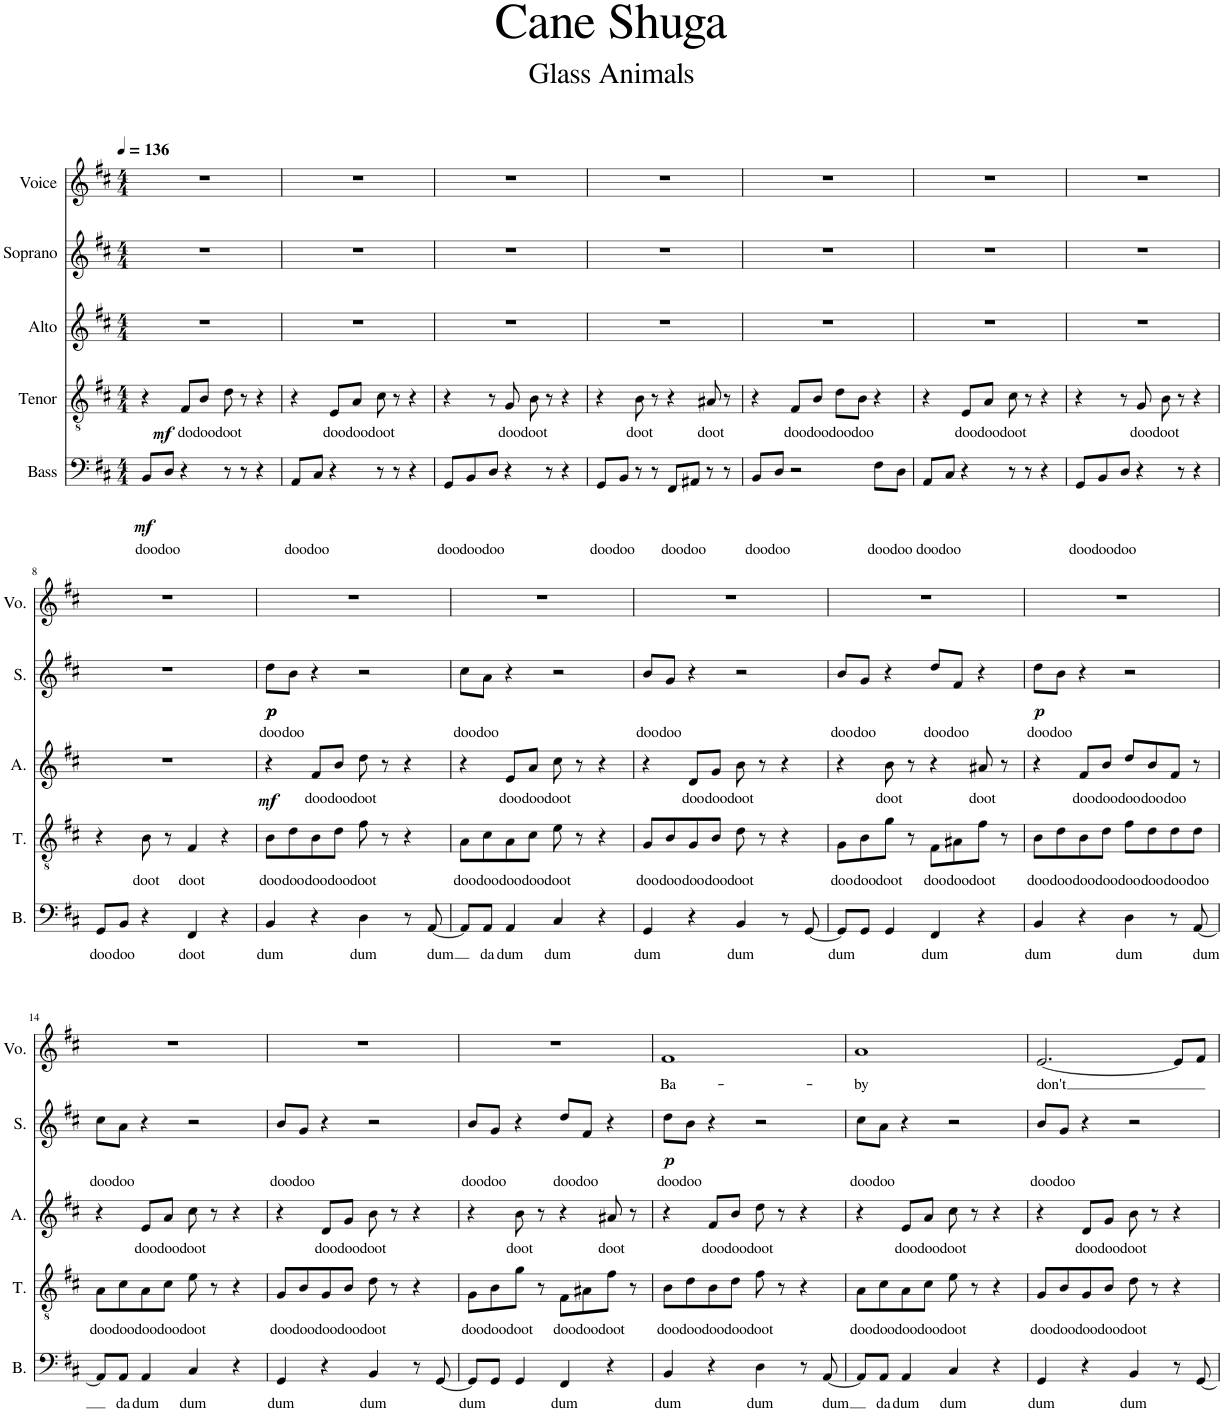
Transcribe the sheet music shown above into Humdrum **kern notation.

**kern	**text	**dynam	**kern	**text	**dynam	**kern	**text	**dynam	**kern	**text	**dynam	**kern	**text
*part5	*part5	*part5	*part4	*part4	*part4	*part3	*part3	*part3	*part2	*part2	*part2	*part1	*part1
*staff5	*staff5	*staff5	*staff4	*staff4	*staff4	*staff3	*staff3	*staff3	*staff2	*staff2	*staff2	*staff1	*staff1
*I"Bass	*	*	*I"Tenor	*	*	*I"Alto	*	*	*I"Soprano	*	*	*I"Voice	*
*I'B.	*	*	*I'T.	*	*	*I'A.	*	*	*I'S.	*	*	*I'Vo.	*
*clefF4	*	*	*clefGv2	*	*	*clefG2	*	*	*clefG2	*	*	*clefG2	*
*k[f#c#]	*	*	*k[f#c#]	*	*	*k[f#c#]	*	*	*k[f#c#]	*	*	*k[f#c#]	*
*M4/4	*	*	*M4/4	*	*	*M4/4	*	*	*M4/4	*	*	*M4/4	*
*MM136	*	*	*MM136	*	*	*MM136	*	*	*MM136	*	*	*MM136	*
=1	=1	=1	=1	=1	=1	=1	=1	=1	=1	=1	=1	=1	=1
!	!LO:LY:b	!LO:DY:b	!	!	!LO:DY:b	!	!	!	!	!	!	!	!
8BB/L	doo	mf	4r	.	mf	1r	.	.	1r	.	.	1r	.
!	!LO:LY:b	!	!	!	!	!	!	!	!	!	!	!	!
8D/J	doo	.	.	.	.	.	.	.	.	.	.	.	.
!	!	!	!	!LO:LY:b	!	!	!	!	!	!	!	!	!
4r	.	.	8F#/L	do	.	.	.	.	.	.	.	.	.
!	!	!	!	!LO:LY:b	!	!	!	!	!	!	!	!	!
.	.	.	8B/J	doo	.	.	.	.	.	.	.	.	.
!	!	!	!	!LO:LY:b	!	!	!	!	!	!	!	!	!
8r	.	.	8d\	doot	.	.	.	.	.	.	.	.	.
8r	.	.	8r	.	.	.	.	.	.	.	.	.	.
4r	.	.	4r	.	.	.	.	.	.	.	.	.	.
=2	=2	=2	=2	=2	=2	=2	=2	=2	=2	=2	=2	=2	=2
!	!LO:LY:b	!	!	!	!	!	!	!	!	!	!	!	!
8AA/L	doo	.	4r	.	.	1r	.	.	1r	.	.	1r	.
!	!LO:LY:b	!	!	!	!	!	!	!	!	!	!	!	!
8C#/J	doo	.	.	.	.	.	.	.	.	.	.	.	.
!	!	!	!	!LO:LY:b	!	!	!	!	!	!	!	!	!
4r	.	.	8E/L	doo	.	.	.	.	.	.	.	.	.
!	!	!	!	!LO:LY:b	!	!	!	!	!	!	!	!	!
.	.	.	8A/J	doo	.	.	.	.	.	.	.	.	.
!	!	!	!	!LO:LY:b	!	!	!	!	!	!	!	!	!
8r	.	.	8c#\	doot	.	.	.	.	.	.	.	.	.
8r	.	.	8r	.	.	.	.	.	.	.	.	.	.
4r	.	.	4r	.	.	.	.	.	.	.	.	.	.
=3	=3	=3	=3	=3	=3	=3	=3	=3	=3	=3	=3	=3	=3
!	!LO:LY:b	!	!	!	!	!	!	!	!	!	!	!	!
8GG/L	doo	.	4r	.	.	1r	.	.	1r	.	.	1r	.
!	!LO:LY:b	!	!	!	!	!	!	!	!	!	!	!	!
8BB/	doo	.	.	.	.	.	.	.	.	.	.	.	.
!	!LO:LY:b	!	!	!	!	!	!	!	!	!	!	!	!
8D/J	doo	.	8r	.	.	.	.	.	.	.	.	.	.
!	!	!	!	!LO:LY:b	!	!	!	!	!	!	!	!	!
4r	.	.	8G/	doo	.	.	.	.	.	.	.	.	.
!	!	!	!	!LO:LY:b	!	!	!	!	!	!	!	!	!
.	.	.	8B\	doot	.	.	.	.	.	.	.	.	.
8r	.	.	8r	.	.	.	.	.	.	.	.	.	.
4r	.	.	4r	.	.	.	.	.	.	.	.	.	.
=4	=4	=4	=4	=4	=4	=4	=4	=4	=4	=4	=4	=4	=4
!	!LO:LY:b	!	!	!	!	!	!	!	!	!	!	!	!
8GG/L	doo	.	4r	.	.	1r	.	.	1r	.	.	1r	.
!	!LO:LY:b	!	!	!	!	!	!	!	!	!	!	!	!
8BB/J	doo	.	.	.	.	.	.	.	.	.	.	.	.
!	!	!	!	!LO:LY:b	!	!	!	!	!	!	!	!	!
8r	.	.	8B\	doot	.	.	.	.	.	.	.	.	.
8r	.	.	8r	.	.	.	.	.	.	.	.	.	.
!	!LO:LY:b	!	!	!	!	!	!	!	!	!	!	!	!
8FF#/L	doo	.	4r	.	.	.	.	.	.	.	.	.	.
!	!LO:LY:b	!	!	!	!	!	!	!	!	!	!	!	!
8AA#X/J	doo	.	.	.	.	.	.	.	.	.	.	.	.
!	!	!	!	!LO:LY:b	!	!	!	!	!	!	!	!	!
8r	.	.	8A#X/	doot	.	.	.	.	.	.	.	.	.
8r	.	.	8r	.	.	.	.	.	.	.	.	.	.
=5	=5	=5	=5	=5	=5	=5	=5	=5	=5	=5	=5	=5	=5
!	!LO:LY:b	!	!	!	!	!	!	!	!	!	!	!	!
8BB/L	doo	.	4r	.	.	1r	.	.	1r	.	.	1r	.
!	!LO:LY:b	!	!	!	!	!	!	!	!	!	!	!	!
8D/J	doo	.	.	.	.	.	.	.	.	.	.	.	.
!	!	!	!	!LO:LY:b	!	!	!	!	!	!	!	!	!
2r	.	.	8F#/L	doo	.	.	.	.	.	.	.	.	.
!	!	!	!	!LO:LY:b	!	!	!	!	!	!	!	!	!
.	.	.	8B/J	doo	.	.	.	.	.	.	.	.	.
!	!	!	!	!LO:LY:b	!	!	!	!	!	!	!	!	!
.	.	.	8d\L	doo	.	.	.	.	.	.	.	.	.
!	!	!	!	!LO:LY:b	!	!	!	!	!	!	!	!	!
.	.	.	8B\J	doo	.	.	.	.	.	.	.	.	.
!	!LO:LY:b	!	!	!	!	!	!	!	!	!	!	!	!
8F#\L	doo	.	4r	.	.	.	.	.	.	.	.	.	.
!	!LO:LY:b	!	!	!	!	!	!	!	!	!	!	!	!
8D\J	doo	.	.	.	.	.	.	.	.	.	.	.	.
=6	=6	=6	=6	=6	=6	=6	=6	=6	=6	=6	=6	=6	=6
!	!LO:LY:b	!	!	!	!	!	!	!	!	!	!	!	!
8AA/L	doo	.	4r	.	.	1r	.	.	1r	.	.	1r	.
!	!LO:LY:b	!	!	!	!	!	!	!	!	!	!	!	!
8C#/J	doo	.	.	.	.	.	.	.	.	.	.	.	.
!	!	!	!	!LO:LY:b	!	!	!	!	!	!	!	!	!
4r	.	.	8E/L	doo	.	.	.	.	.	.	.	.	.
!	!	!	!	!LO:LY:b	!	!	!	!	!	!	!	!	!
.	.	.	8A/J	doo	.	.	.	.	.	.	.	.	.
!	!	!	!	!LO:LY:b	!	!	!	!	!	!	!	!	!
8r	.	.	8c#\	doot	.	.	.	.	.	.	.	.	.
8r	.	.	8r	.	.	.	.	.	.	.	.	.	.
4r	.	.	4r	.	.	.	.	.	.	.	.	.	.
=7	=7	=7	=7	=7	=7	=7	=7	=7	=7	=7	=7	=7	=7
!	!LO:LY:b	!	!	!	!	!	!	!	!	!	!	!	!
8GG/L	doo	.	4r	.	.	1r	.	.	1r	.	.	1r	.
!	!LO:LY:b	!	!	!	!	!	!	!	!	!	!	!	!
8BB/	doo	.	.	.	.	.	.	.	.	.	.	.	.
!	!LO:LY:b	!	!	!	!	!	!	!	!	!	!	!	!
8D/J	doo	.	8r	.	.	.	.	.	.	.	.	.	.
!	!	!	!	!LO:LY:b	!	!	!	!	!	!	!	!	!
4r	.	.	8G/	doo	.	.	.	.	.	.	.	.	.
!	!	!	!	!LO:LY:b	!	!	!	!	!	!	!	!	!
.	.	.	8B\	doot	.	.	.	.	.	.	.	.	.
8r	.	.	8r	.	.	.	.	.	.	.	.	.	.
4r	.	.	4r	.	.	.	.	.	.	.	.	.	.
!!LO:LB:g=z
=8	=8	=8	=8	=8	=8	=8	=8	=8	=8	=8	=8	=8	=8
!	!LO:LY:b	!	!	!	!	!	!	!	!	!	!	!	!
8GG/L	doo	.	4r	.	.	1r	.	.	1r	.	.	1r	.
!	!LO:LY:b	!	!	!	!	!	!	!	!	!	!	!	!
8BB/J	doo	.	.	.	.	.	.	.	.	.	.	.	.
!	!	!	!	!LO:LY:b	!	!	!	!	!	!	!	!	!
4r	.	.	8B\	doot	.	.	.	.	.	.	.	.	.
.	.	.	8r	.	.	.	.	.	.	.	.	.	.
!	!LO:LY:b	!	!	!LO:LY:b	!	!	!	!	!	!	!	!	!
4FF#/	doot	.	4F#/	doot	.	.	.	.	.	.	.	.	.
4r	.	.	4r	.	.	.	.	.	.	.	.	.	.
=9	=9	=9	=9	=9	=9	=9	=9	=9	=9	=9	=9	=9	=9
!	!LO:LY:b	!	!	!LO:LY:b	!	!	!	!LO:DY:b	!	!LO:LY:b	!LO:DY:b	!	!
!	!	!	!	!	!	!	!	!	!	!	!LO:DY:n=1:b	!	!
4BB/	dum	.	8B\L	doo	.	4r	.	mf	8dd\L	doo	p p	1r	.
!	!	!	!	!LO:LY:b	!	!	!	!	!	!LO:LY:b	!	!	!
.	.	.	8d\	doo	.	.	.	.	8b\J	doo	.	.	.
!	!	!	!	!LO:LY:b	!	!	!LO:LY:b	!	!	!	!	!	!
4r	.	.	8B\	doo	.	8f#/L	doo	.	4r	.	.	.	.
!	!	!	!	!LO:LY:b	!	!	!LO:LY:b	!	!	!	!	!	!
.	.	.	8d\J	doo	.	8b/J	doo	.	.	.	.	.	.
!	!LO:LY:b	!	!	!LO:LY:b	!	!	!LO:LY:b	!	!	!	!	!	!
4D\	dum	.	8f#\	doot	.	8dd\	doot	.	2r	.	.	.	.
.	.	.	8r	.	.	8r	.	.	.	.	.	.	.
8r	.	.	4r	.	.	4r	.	.	.	.	.	.	.
!	!LO:LY:b	!	!	!	!	!	!	!	!	!	!	!	!
[8AA/	dum	.	.	.	.	.	.	.	.	.	.	.	.
=10	=10	=10	=10	=10	=10	=10	=10	=10	=10	=10	=10	=10	=10
!	!	!	!	!LO:LY:b	!	!	!	!	!	!LO:LY:b	!	!	!
8AA/L]	.	.	8A\L	doo	.	4r	.	.	8cc#\L	doo	.	1r	.
!	!LO:LY:b	!	!	!LO:LY:b	!	!	!	!	!	!LO:LY:b	!	!	!
8AA/J	da	.	8c#\	doo	.	.	.	.	8a\J	doo	.	.	.
!	!LO:LY:b	!	!	!LO:LY:b	!	!	!LO:LY:b	!	!	!	!	!	!
4AA/	dum	.	8A\	doo	.	8e/L	doo	.	4r	.	.	.	.
!	!	!	!	!LO:LY:b	!	!	!LO:LY:b	!	!	!	!	!	!
.	.	.	8c#\J	doo	.	8a/J	doo	.	.	.	.	.	.
!	!LO:LY:b	!	!	!LO:LY:b	!	!	!LO:LY:b	!	!	!	!	!	!
4C#/	dum	.	8e\	doot	.	8cc#\	doot	.	2r	.	.	.	.
.	.	.	8r	.	.	8r	.	.	.	.	.	.	.
4r	.	.	4r	.	.	4r	.	.	.	.	.	.	.
=11	=11	=11	=11	=11	=11	=11	=11	=11	=11	=11	=11	=11	=11
!	!LO:LY:b	!	!	!LO:LY:b	!	!	!	!	!	!LO:LY:b	!	!	!
4GG/	dum	.	8G/L	doo	.	4r	.	.	8b/L	doo	.	1r	.
!	!	!	!	!LO:LY:b	!	!	!	!	!	!LO:LY:b	!	!	!
.	.	.	8B/	doo	.	.	.	.	8g/J	doo	.	.	.
!	!	!	!	!LO:LY:b	!	!	!LO:LY:b	!	!	!	!	!	!
4r	.	.	8G/	doo	.	8d/L	doo	.	4r	.	.	.	.
!	!	!	!	!LO:LY:b	!	!	!LO:LY:b	!	!	!	!	!	!
.	.	.	8B/J	doo	.	8g/J	doo	.	.	.	.	.	.
!	!LO:LY:b	!	!	!LO:LY:b	!	!	!LO:LY:b	!	!	!	!	!	!
4BB/	dum	.	8d\	doot	.	8b\	doot	.	2r	.	.	.	.
.	.	.	8r	.	.	8r	.	.	.	.	.	.	.
8r	.	.	4r	.	.	4r	.	.	.	.	.	.	.
[8GG/	.	.	.	.	.	.	.	.	.	.	.	.	.
=12	=12	=12	=12	=12	=12	=12	=12	=12	=12	=12	=12	=12	=12
!	!LO:LY:b	!	!	!LO:LY:b	!	!	!	!	!	!LO:LY:b	!	!	!
8GG/L]	dum	.	8G\L	doo	.	4r	.	.	8b/L	doo	.	1r	.
!	!	!	!	!LO:LY:b	!	!	!	!	!	!LO:LY:b	!	!	!
8GG/J	.	.	8B\	doo	.	.	.	.	8g/J	doo	.	.	.
!	!	!	!	!LO:LY:b	!	!	!LO:LY:b	!	!	!	!	!	!
4GG/	.	.	8g\J	doot	.	8b\	doot	.	4r	.	.	.	.
.	.	.	8r	.	.	8r	.	.	.	.	.	.	.
!	!LO:LY:b	!	!	!LO:LY:b	!	!	!	!	!	!LO:LY:b	!	!	!
4FF#/	dum	.	8F#\L	doo	.	4r	.	.	8dd/L	doo	.	.	.
!	!	!	!	!LO:LY:b	!	!	!	!	!	!LO:LY:b	!	!	!
.	.	.	8A#X\	doo	.	.	.	.	8f#/J	doo	.	.	.
!	!	!	!	!LO:LY:b	!	!	!LO:LY:b	!	!	!	!	!	!
4r	.	.	8f#\J	doot	.	8a#X/	doot	.	4r	.	.	.	.
.	.	.	8r	.	.	8r	.	.	.	.	.	.	.
=13	=13	=13	=13	=13	=13	=13	=13	=13	=13	=13	=13	=13	=13
!	!LO:LY:b	!	!	!LO:LY:b	!	!	!	!	!	!LO:LY:b	!LO:DY:b	!	!
4BB/	dum	.	8B\L	doo	.	4r	.	.	8dd\L	doo	p	1r	.
!	!	!	!	!LO:LY:b	!	!	!	!	!	!LO:LY:b	!	!	!
.	.	.	8d\	doo	.	.	.	.	8b\J	doo	.	.	.
!	!	!	!	!LO:LY:b	!	!	!LO:LY:b	!	!	!	!	!	!
4r	.	.	8B\	doo	.	8f#/L	doo	.	4r	.	.	.	.
!	!	!	!	!LO:LY:b	!	!	!LO:LY:b	!	!	!	!	!	!
.	.	.	8d\J	doo	.	8b/J	doo	.	.	.	.	.	.
!	!LO:LY:b	!	!	!LO:LY:b	!	!	!LO:LY:b	!	!	!	!	!	!
4D\	dum	.	8f#\L	doo	.	8dd/L	doo	.	2r	.	.	.	.
!	!	!	!	!LO:LY:b	!	!	!LO:LY:b	!	!	!	!	!	!
.	.	.	8d\	doo	.	8b/	doo	.	.	.	.	.	.
!	!	!	!	!LO:LY:b	!	!	!LO:LY:b	!	!	!	!	!	!
8r	.	.	8d\	doo	.	8f#/J	doo	.	.	.	.	.	.
!	!LO:LY:b	!	!	!LO:LY:b	!	!	!	!	!	!	!	!	!
[8AA/	dum	.	8d\J	doo	.	8r	.	.	.	.	.	.	.
!!LO:LB:g=z
=14	=14	=14	=14	=14	=14	=14	=14	=14	=14	=14	=14	=14	=14
!	!	!	!	!LO:LY:b	!	!	!	!	!	!LO:LY:b	!	!	!
8AA/L]	.	.	8A\L	doo	.	4r	.	.	8cc#\L	doo	.	1r	.
!	!LO:LY:b	!	!	!LO:LY:b	!	!	!	!	!	!LO:LY:b	!	!	!
8AA/J	da	.	8c#\	doo	.	.	.	.	8a\J	doo	.	.	.
!	!LO:LY:b	!	!	!LO:LY:b	!	!	!LO:LY:b	!	!	!	!	!	!
4AA/	dum	.	8A\	doo	.	8e/L	doo	.	4r	.	.	.	.
!	!	!	!	!LO:LY:b	!	!	!LO:LY:b	!	!	!	!	!	!
.	.	.	8c#\J	doo	.	8a/J	doo	.	.	.	.	.	.
!	!LO:LY:b	!	!	!LO:LY:b	!	!	!LO:LY:b	!	!	!	!	!	!
4C#/	dum	.	8e\	doot	.	8cc#\	doot	.	2r	.	.	.	.
.	.	.	8r	.	.	8r	.	.	.	.	.	.	.
4r	.	.	4r	.	.	4r	.	.	.	.	.	.	.
=15	=15	=15	=15	=15	=15	=15	=15	=15	=15	=15	=15	=15	=15
!	!LO:LY:b	!	!	!LO:LY:b	!	!	!	!	!	!LO:LY:b	!	!	!
4GG/	dum	.	8G/L	doo	.	4r	.	.	8b/L	doo	.	1r	.
!	!	!	!	!LO:LY:b	!	!	!	!	!	!LO:LY:b	!	!	!
.	.	.	8B/	doo	.	.	.	.	8g/J	doo	.	.	.
!	!	!	!	!LO:LY:b	!	!	!LO:LY:b	!	!	!	!	!	!
4r	.	.	8G/	doo	.	8d/L	doo	.	4r	.	.	.	.
!	!	!	!	!LO:LY:b	!	!	!LO:LY:b	!	!	!	!	!	!
.	.	.	8B/J	doo	.	8g/J	doo	.	.	.	.	.	.
!	!LO:LY:b	!	!	!LO:LY:b	!	!	!LO:LY:b	!	!	!	!	!	!
4BB/	dum	.	8d\	doot	.	8b\	doot	.	2r	.	.	.	.
.	.	.	8r	.	.	8r	.	.	.	.	.	.	.
8r	.	.	4r	.	.	4r	.	.	.	.	.	.	.
[8GG/	.	.	.	.	.	.	.	.	.	.	.	.	.
=16	=16	=16	=16	=16	=16	=16	=16	=16	=16	=16	=16	=16	=16
!	!LO:LY:b	!	!	!LO:LY:b	!	!	!	!	!	!LO:LY:b	!	!	!
8GG/L]	dum	.	8G\L	doo	.	4r	.	.	8b/L	doo	.	1r	.
!	!	!	!	!LO:LY:b	!	!	!	!	!	!LO:LY:b	!	!	!
8GG/J	.	.	8B\	doo	.	.	.	.	8g/J	doo	.	.	.
!	!	!	!	!LO:LY:b	!	!	!LO:LY:b	!	!	!	!	!	!
4GG/	.	.	8g\J	doot	.	8b\	doot	.	4r	.	.	.	.
.	.	.	8r	.	.	8r	.	.	.	.	.	.	.
!	!LO:LY:b	!	!	!LO:LY:b	!	!	!	!	!	!LO:LY:b	!	!	!
4FF#/	dum	.	8F#\L	doo	.	4r	.	.	8dd/L	doo	.	.	.
!	!	!	!	!LO:LY:b	!	!	!	!	!	!LO:LY:b	!	!	!
.	.	.	8A#X\	doo	.	.	.	.	8f#/J	doo	.	.	.
!	!	!	!	!LO:LY:b	!	!	!LO:LY:b	!	!	!	!	!	!
4r	.	.	8f#\J	doot	.	8a#X/	doot	.	4r	.	.	.	.
.	.	.	8r	.	.	8r	.	.	.	.	.	.	.
=17	=17	=17	=17	=17	=17	=17	=17	=17	=17	=17	=17	=17	=17
!	!LO:LY:b	!	!	!LO:LY:b	!	!	!	!	!	!LO:LY:b	!LO:DY:b	!	!LO:LY:b
4BB/	dum	.	8B\L	doo	.	4r	.	.	8dd\L	doo	p	1f#	Ba-
!	!	!	!	!LO:LY:b	!	!	!	!	!	!LO:LY:b	!	!	!
.	.	.	8d\	doo	.	.	.	.	8b\J	doo	.	.	.
!	!	!	!	!LO:LY:b	!	!	!LO:LY:b	!	!	!	!	!	!
4r	.	.	8B\	doo	.	8f#/L	doo	.	4r	.	.	.	.
!	!	!	!	!LO:LY:b	!	!	!LO:LY:b	!	!	!	!	!	!
.	.	.	8d\J	doo	.	8b/J	doo	.	.	.	.	.	.
!	!LO:LY:b	!	!	!LO:LY:b	!	!	!LO:LY:b	!	!	!	!	!	!
4D\	dum	.	8f#\	doot	.	8dd\	doot	.	2r	.	.	.	.
.	.	.	8r	.	.	8r	.	.	.	.	.	.	.
8r	.	.	4r	.	.	4r	.	.	.	.	.	.	.
!	!LO:LY:b	!	!	!	!	!	!	!	!	!	!	!	!
[8AA/	dum	.	.	.	.	.	.	.	.	.	.	.	.
=18	=18	=18	=18	=18	=18	=18	=18	=18	=18	=18	=18	=18	=18
!	!	!	!	!LO:LY:b	!	!	!	!	!	!LO:LY:b	!	!	!LO:LY:b
8AA/L]	.	.	8A\L	doo	.	4r	.	.	8cc#\L	doo	.	1a	-by
!	!LO:LY:b	!	!	!LO:LY:b	!	!	!	!	!	!LO:LY:b	!	!	!
8AA/J	da	.	8c#\	doo	.	.	.	.	8a\J	doo	.	.	.
!	!LO:LY:b	!	!	!LO:LY:b	!	!	!LO:LY:b	!	!	!	!	!	!
4AA/	dum	.	8A\	doo	.	8e/L	doo	.	4r	.	.	.	.
!	!	!	!	!LO:LY:b	!	!	!LO:LY:b	!	!	!	!	!	!
.	.	.	8c#\J	doo	.	8a/J	doo	.	.	.	.	.	.
!	!LO:LY:b	!	!	!LO:LY:b	!	!	!LO:LY:b	!	!	!	!	!	!
4C#/	dum	.	8e\	doot	.	8cc#\	doot	.	2r	.	.	.	.
.	.	.	8r	.	.	8r	.	.	.	.	.	.	.
4r	.	.	4r	.	.	4r	.	.	.	.	.	.	.
=19	=19	=19	=19	=19	=19	=19	=19	=19	=19	=19	=19	=19	=19
!	!LO:LY:b	!	!	!LO:LY:b	!	!	!	!	!	!LO:LY:b	!	!	!LO:LY:b
4GG/	dum	.	8G/L	doo	.	4r	.	.	8b/L	doo	.	[2.e/	-don't
!	!	!	!	!LO:LY:b	!	!	!	!	!	!LO:LY:b	!	!	!
.	.	.	8B/	doo	.	.	.	.	8g/J	doo	.	.	.
!	!	!	!	!LO:LY:b	!	!	!LO:LY:b	!	!	!	!	!	!
4r	.	.	8G/	doo	.	8d/L	doo	.	4r	.	.	.	.
!	!	!	!	!LO:LY:b	!	!	!LO:LY:b	!	!	!	!	!	!
.	.	.	8B/J	doo	.	8g/J	doo	.	.	.	.	.	.
!	!LO:LY:b	!	!	!LO:LY:b	!	!	!LO:LY:b	!	!	!	!	!	!
4BB/	dum	.	8d\	doot	.	8b\	doot	.	2r	.	.	.	.
.	.	.	8r	.	.	8r	.	.	.	.	.	.	.
8r	.	.	4r	.	.	4r	.	.	.	.	.	8e/L]	.
[8GG/	.	.	.	.	.	.	.	.	.	.	.	8f#/J	.
=	=	=	=	=	=	=	=	=	=	=	=	=	=
*-	*-	*-	*-	*-	*-	*-	*-	*-	*-	*-	*-	*-	*-
